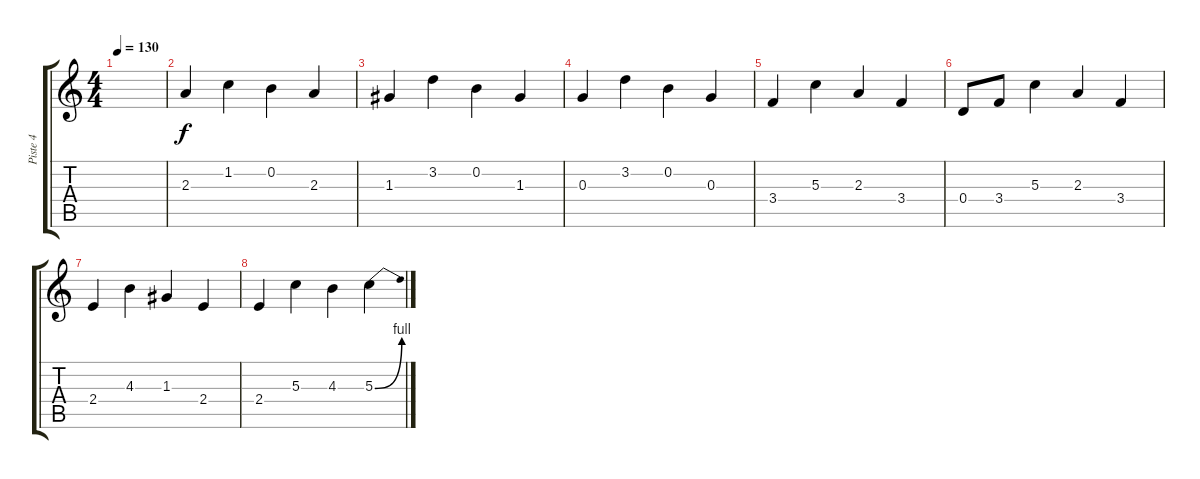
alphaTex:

\track ("Piste 4" "Piste 4") {instrument acousticguitarnylon}
\staff {score tabs}
\tuning (E4 B3 G3 D3 A2 E2) {hide}
\ts (4 4)
\tempo 130
\clef g2
\ks c
|
2.3.4 1.2.4 0.2.4 2.3.4 |
1.3.4 3.2.4 0.2.4 1.3.4 |
0.3.4 3.2.4 0.2.4 0.3.4 |
3.4.4 5.3.4 2.3.4 3.4.4 |
0.4.8 3.4.8 5.3.4 2.3.4 3.4.4 |
2.4.4 4.3.4 1.3.4 2.4.4 |
2.4.4 5.3.4 4.3.4 5.3{be (bend 0 0 60 4)}.4
